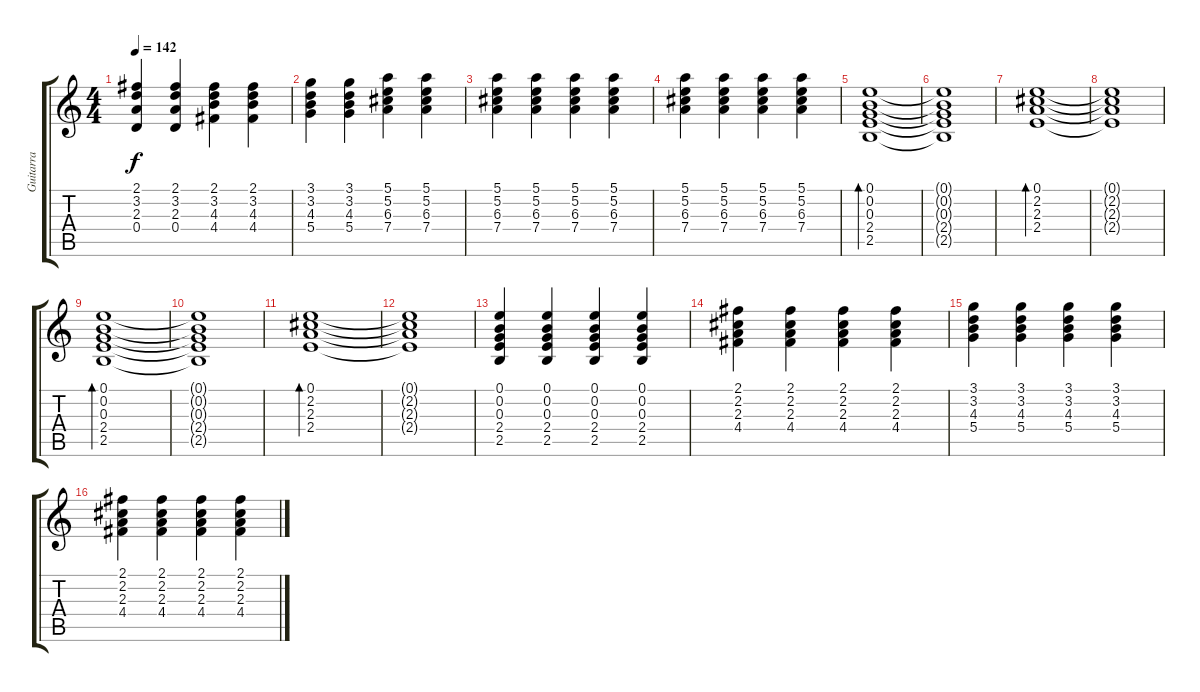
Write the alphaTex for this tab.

\track ("Guitarra" "Guitarra") {instrument overdrivenguitar}
\staff {score tabs}
\tuning (E4 B3 G3 D3 A2 E2) {hide}
\ts (4 4)
\tempo 142
\clef g2
\ks c
(2.1 3.2 2.3 0.4).4{dy f} (2.1 3.2 2.3 0.4).4 (2.1 3.2 4.3 4.4).4 (2.1 3.2 4.3 4.4).4 |
(3.1 3.2 4.3 5.4).4 (3.1 3.2 4.3 5.4).4 (5.1 5.2 6.3 7.4).4 (5.1 5.2 6.3 7.4).4 |
(5.1 5.2 6.3 7.4).4 (5.1 5.2 6.3 7.4).4 (5.1 5.2 6.3 7.4).4 (5.1 5.2 6.3 7.4).4 |
(5.1 5.2 6.3 7.4).4 (5.1 5.2 6.3 7.4).4 (5.1 5.2 6.3 7.4).4 (5.1 5.2 6.3 7.4).4 |
(0.1 0.2 0.3 2.4 2.5).1{bd 240} |
(0.1{t} 0.2{t} 0.3{t} 2.4{t} 2.5{t}).1 |
(0.1 2.2 2.3 2.4).1{bd 240} |
(0.1{t} 2.2{t} 2.3{t} 2.4{t}).1 |
(0.1 0.2 0.3 2.4 2.5).1{bd 240} |
(0.1{t} 0.2{t} 0.3{t} 2.4{t} 2.5{t}).1 |
(0.1 2.2 2.3 2.4).1{bd 240} |
(0.1{t} 2.2{t} 2.3{t} 2.4{t}).1 |
(0.1 0.2 0.3 2.4 2.5).4 (0.1 0.2 0.3 2.4 2.5).4 (0.1 0.2 0.3 2.4 2.5).4 (0.1 0.2 0.3 2.4 2.5).4 |
(2.1 2.2 2.3 4.4).4 (2.1 2.2 2.3 4.4).4 (2.1 2.2 2.3 4.4).4 (2.1 2.2 2.3 4.4).4 |
(3.1 3.2 4.3 5.4).4 (3.1 3.2 4.3 5.4).4 (3.1 3.2 4.3 5.4).4 (3.1 3.2 4.3 5.4).4 |
(2.1 2.2 2.3 4.4).4 (2.1 2.2 2.3 4.4).4 (2.1 2.2 2.3 4.4).4 (2.1 2.2 2.3 4.4).4
